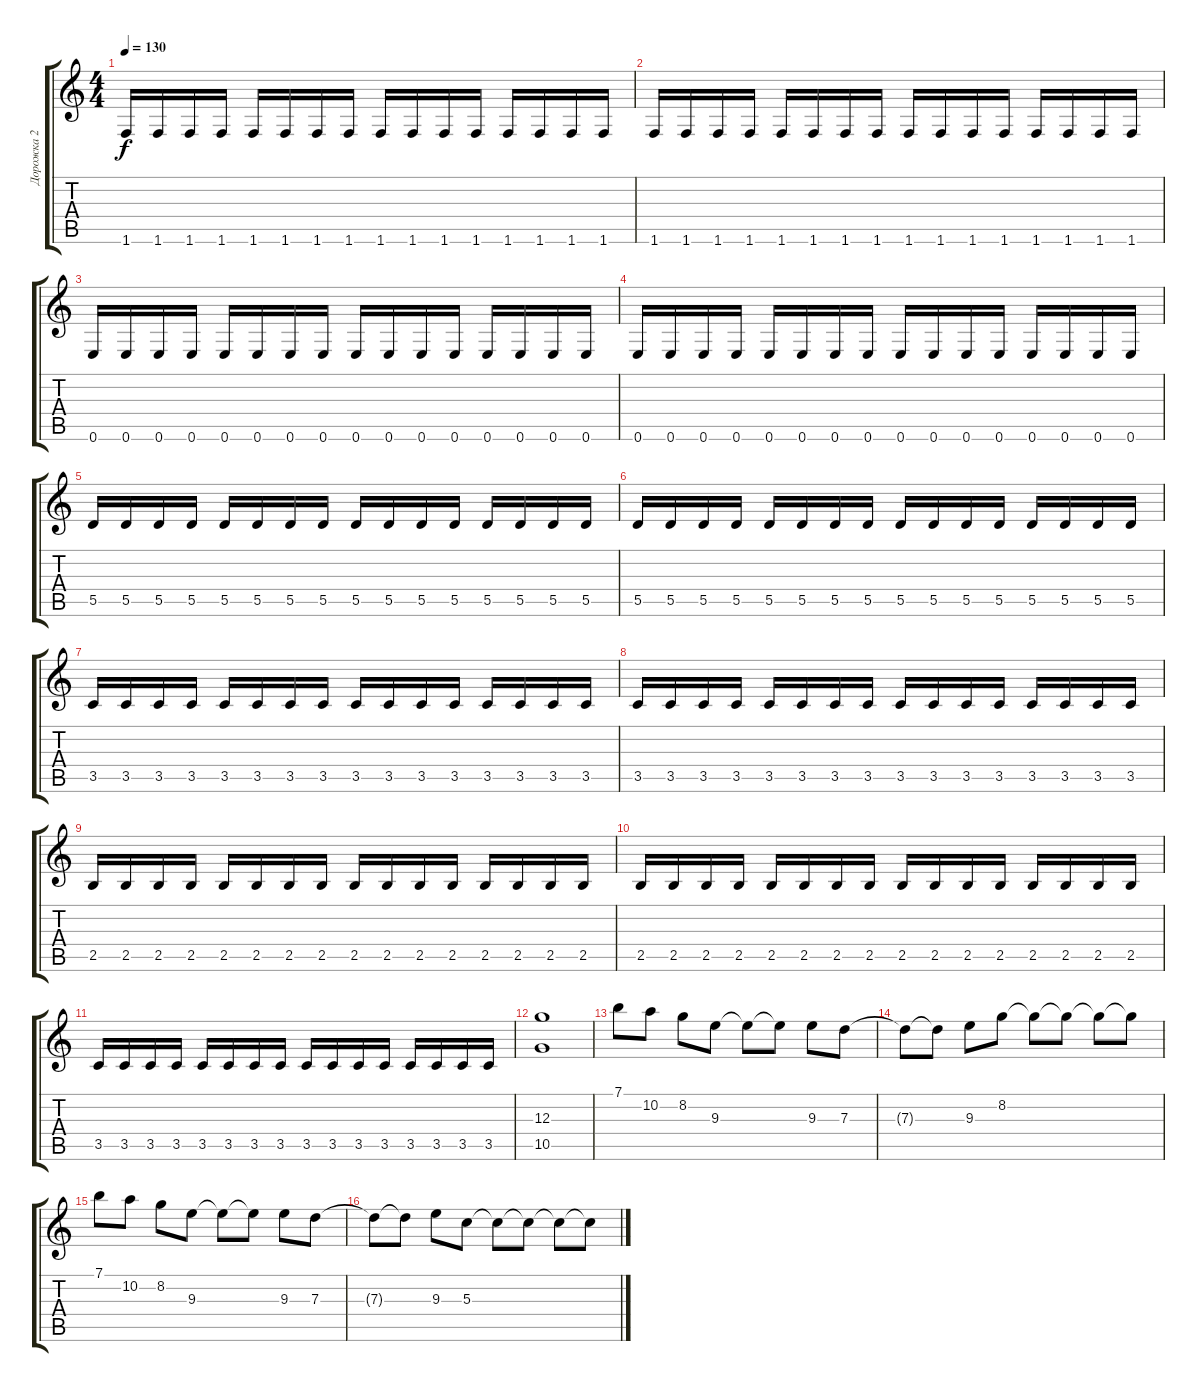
\track ("Дорожка 2" "Дорожка 2") {instrument acousticguitarsteel}
\staff {score tabs}
\tuning (E4 B3 G3 D3 A2 E2) {hide}
\ts (4 4)
\tempo 130
\clef g2
\ks c
1.6.16{dy f} 1.6.16 1.6.16 1.6.16 1.6.16 1.6.16 1.6.16 1.6.16 1.6.16 1.6.16 1.6.16 1.6.16 1.6.16 1.6.16 1.6.16 1.6.16 |
1.6.16 1.6.16 1.6.16 1.6.16 1.6.16 1.6.16 1.6.16 1.6.16 1.6.16 1.6.16 1.6.16 1.6.16 1.6.16 1.6.16 1.6.16 1.6.16 |
0.6.16 0.6.16 0.6.16 0.6.16 0.6.16 0.6.16 0.6.16 0.6.16 0.6.16 0.6.16 0.6.16 0.6.16 0.6.16 0.6.16 0.6.16 0.6.16 |
0.6.16 0.6.16 0.6.16 0.6.16 0.6.16 0.6.16 0.6.16 0.6.16 0.6.16 0.6.16 0.6.16 0.6.16 0.6.16 0.6.16 0.6.16 0.6.16 |
5.5.16 5.5.16 5.5.16 5.5.16 5.5.16 5.5.16 5.5.16 5.5.16 5.5.16 5.5.16 5.5.16 5.5.16 5.5.16 5.5.16 5.5.16 5.5.16 |
5.5.16 5.5.16 5.5.16 5.5.16 5.5.16 5.5.16 5.5.16 5.5.16 5.5.16 5.5.16 5.5.16 5.5.16 5.5.16 5.5.16 5.5.16 5.5.16 |
3.5.16 3.5.16 3.5.16 3.5.16 3.5.16 3.5.16 3.5.16 3.5.16 3.5.16 3.5.16 3.5.16 3.5.16 3.5.16 3.5.16 3.5.16 3.5.16 |
3.5.16 3.5.16 3.5.16 3.5.16 3.5.16 3.5.16 3.5.16 3.5.16 3.5.16 3.5.16 3.5.16 3.5.16 3.5.16 3.5.16 3.5.16 3.5.16 |
2.5.16 2.5.16 2.5.16 2.5.16 2.5.16 2.5.16 2.5.16 2.5.16 2.5.16 2.5.16 2.5.16 2.5.16 2.5.16 2.5.16 2.5.16 2.5.16 |
2.5.16 2.5.16 2.5.16 2.5.16 2.5.16 2.5.16 2.5.16 2.5.16 2.5.16 2.5.16 2.5.16 2.5.16 2.5.16 2.5.16 2.5.16 2.5.16 |
3.5.16 3.5.16 3.5.16 3.5.16 3.5.16 3.5.16 3.5.16 3.5.16 3.5.16 3.5.16 3.5.16 3.5.16 3.5.16 3.5.16 3.5.16 3.5.16 |
(12.3 10.5).1 |
7.1.8{volume 16} 10.2.8 8.2.8 9.3.8 9.3{t}.8 9.3{t}.8 9.3.8 7.3.8 |
7.3{t}.8 7.3{t}.8 9.3.8 8.2.8 8.2{t}.8 8.2{t}.8 8.2{t}.8 8.2{t}.8 |
7.1.8{volume 16} 10.2.8 8.2.8 9.3.8 9.3{t}.8 9.3{t}.8 9.3.8 7.3.8 |
7.3{t}.8 7.3{t}.8 9.3.8 5.3.8 5.3{t}.8 5.3{t}.8 5.3{t}.8 5.3{t}.8
